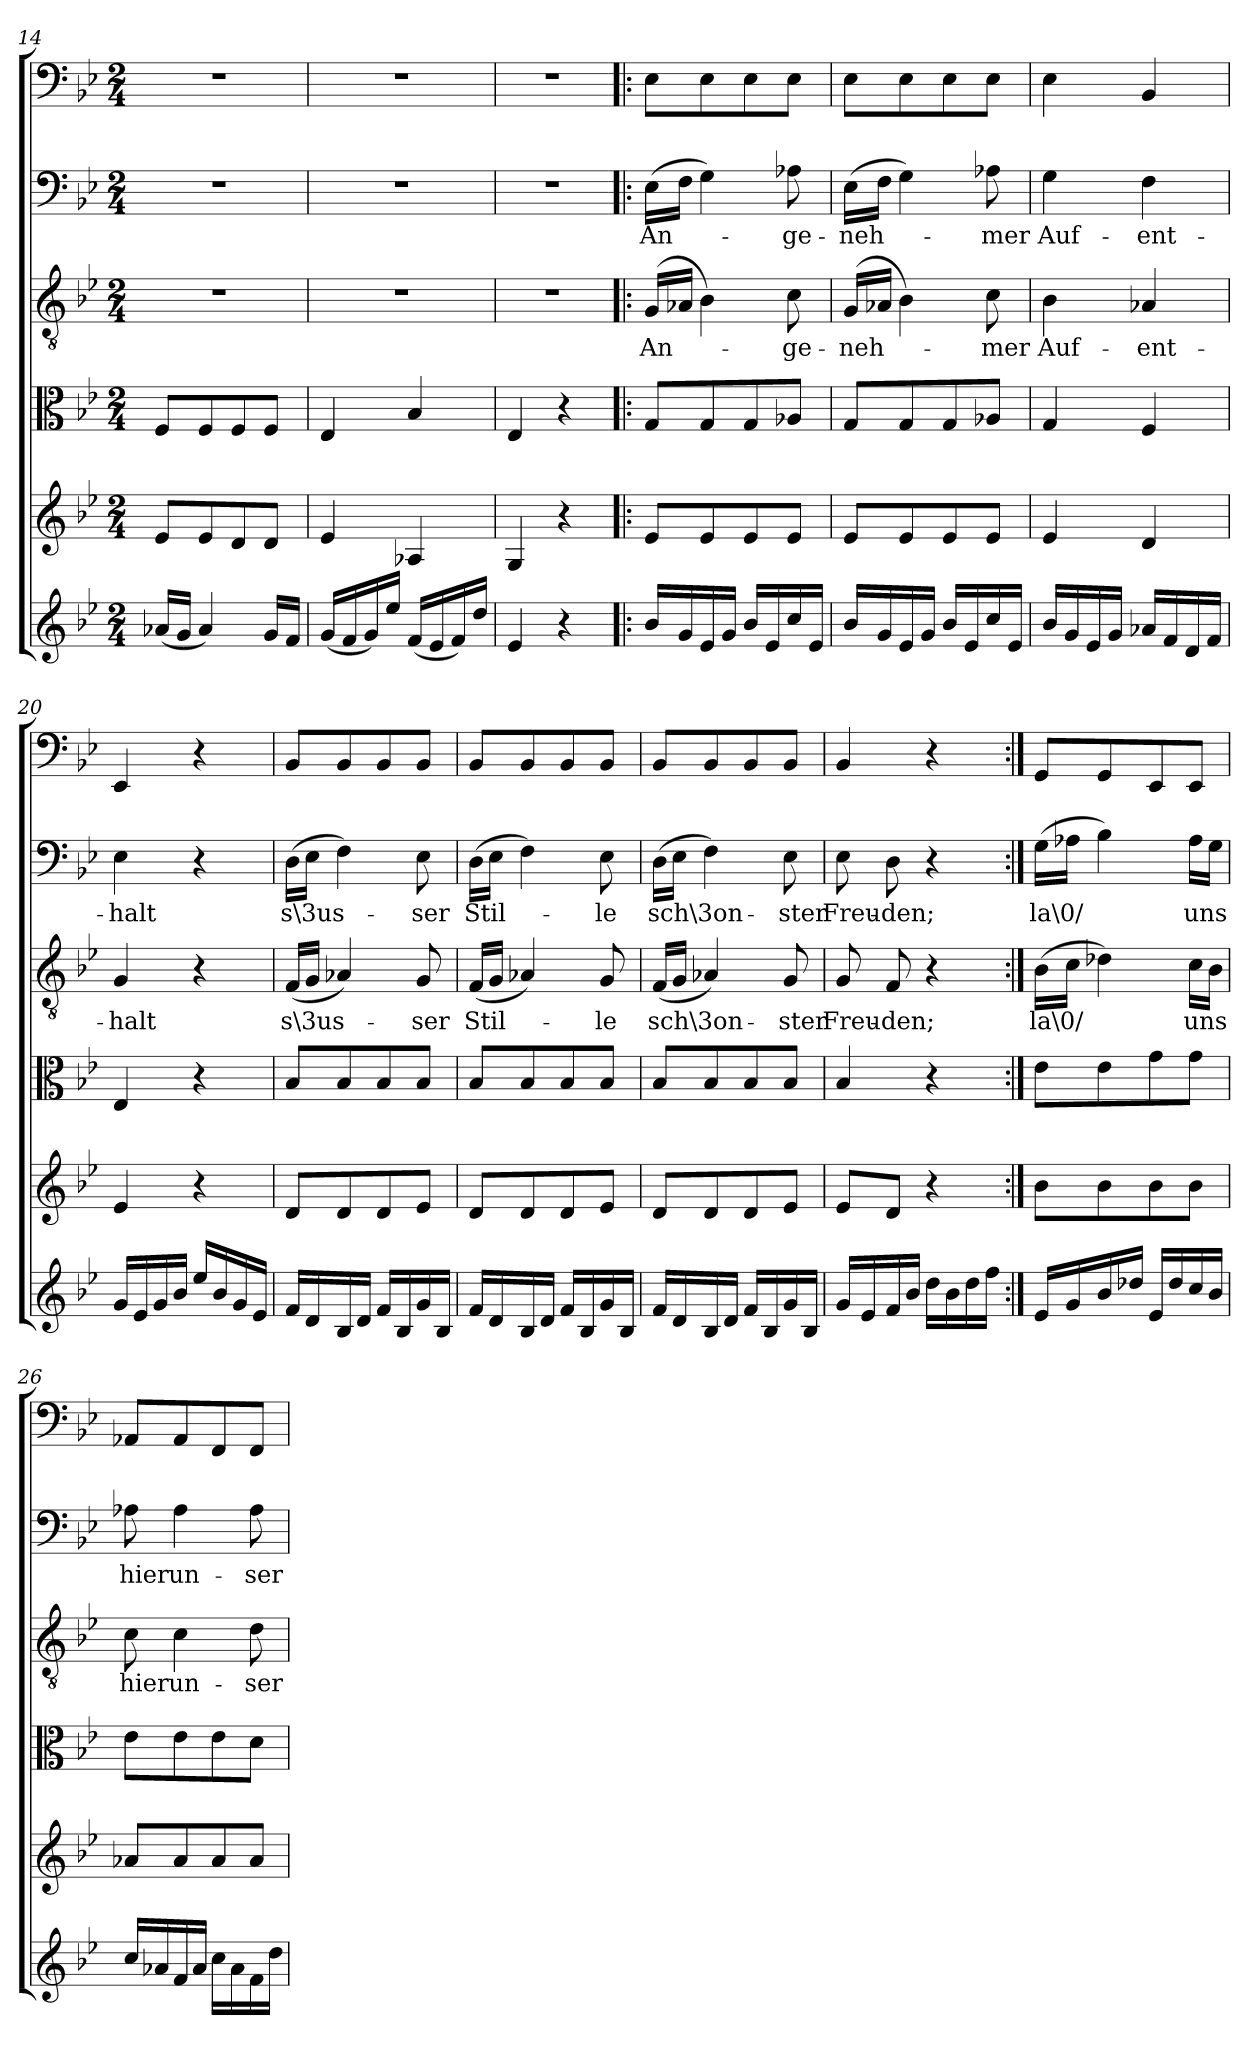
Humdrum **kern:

**kern	**kern	**kern	**kern	**text	**kern	**text	**kern
*part6	*part5	*part4	*part3	*part3	*part2	*part2	*part1
*staff6	*staff5	*staff4	*staff3	*staff3	*staff2	*staff2	*staff1
*clefG2	*clefG2	*clefC3	*clefGv2	*	*clefF4	*	*clefF4
*k[b-e-]	*k[b-e-]	*k[b-e-]	*k[b-e-]	*	*k[b-e-]	*	*k[b-e-]
*B-:	*B-:	*B-:	*B-:	*	*B-:	*	*B-:
*M2/4	*M2/4	*M2/4	*M2/4	*	*M2/4	*	*M2/4
=14	=14	=14	=14	=14	=14	=14	=14
(16a-X/LL	8e-/L	8F/L	2r	.	2r	.	2r
16g/JJ	.	.	.	.	.	.	.
4a-/)	8e-/	8F/	.	.	.	.	.
.	8d/	8F/	.	.	.	.	.
16g/LL	8d/J	8F/J	.	.	.	.	.
16f/JJ	.	.	.	.	.	.	.
=15	=15	=15	=15	=15	=15	=15	=15
(16g/LL	4e-/	4E-/	2r	.	2r	.	2r
16f/	.	.	.	.	.	.	.
16g/)	.	.	.	.	.	.	.
16ee-/JJ	.	.	.	.	.	.	.
(16f/LL	4A-X/	4B-/	.	.	.	.	.
16e-/	.	.	.	.	.	.	.
16f/)	.	.	.	.	.	.	.
16dd/JJ	.	.	.	.	.	.	.
=16	=16	=16	=16	=16	=16	=16	=16
4e-/	4G/	4E-/	2r	.	2r	.	2r
4r	4r	4r	.	.	.	.	.
=17!|:	=17!|:	=17!|:	=17!|:	=17!|:	=17!|:	=17!|:	=17!|:
16b-/LL	8e-/L	8G/L	(16G/LL	An-	(16E-\LL	An-	8E-\L
16g/	.	.	16A-X/JJ	.	16F\JJ	.	.
16e-/	8e-/	8G/	4B-\)	.	4G\)	.	8E-\
16g/JJ	.	.	.	.	.	.	.
16b-/LL	8e-/	8G/	.	.	.	.	8E-\
16e-/	.	.	.	.	.	.	.
16cc/	8e-/J	8A-X/J	8c\	-ge-	8A-X\	-ge-	8E-\J
16e-/JJ	.	.	.	.	.	.	.
=18	=18	=18	=18	=18	=18	=18	=18
16b-/LL	8e-/L	8G/L	(16G/LL	-neh-	(16E-\LL	-neh-	8E-\L
16g/	.	.	16A-X/JJ	.	16F\JJ	.	.
16e-/	8e-/	8G/	4B-\)	.	4G\)	.	8E-\
16g/JJ	.	.	.	.	.	.	.
16b-/LL	8e-/	8G/	.	.	.	.	8E-\
16e-/	.	.	.	.	.	.	.
16cc/	8e-/J	8A-X/J	8c\	-mer	8A-X\	-mer	8E-\J
16e-/JJ	.	.	.	.	.	.	.
=19	=19	=19	=19	=19	=19	=19	=19
16b-/LL	4e-/	4G/	4B-\	Auf-	4G\	Auf-	4E-\
16g/	.	.	.	.	.	.	.
16e-/	.	.	.	.	.	.	.
16g/JJ	.	.	.	.	.	.	.
16a-X/LL	4d/	4F/	4A-X/	-ent-	4F\	-ent-	4BB-/
16f/	.	.	.	.	.	.	.
16d/	.	.	.	.	.	.	.
16f/JJ	.	.	.	.	.	.	.
=20	=20	=20	=20	=20	=20	=20	=20
16g/LL	4e-/	4E-/	4G/	-halt	4E-\	-halt	4EE-/
16e-/	.	.	.	.	.	.	.
16g/	.	.	.	.	.	.	.
16b-/JJ	.	.	.	.	.	.	.
16ee-/LL	4r	4r	4r	.	4r	.	4r
16b-/	.	.	.	.	.	.	.
16g/	.	.	.	.	.	.	.
16e-/JJ	.	.	.	.	.	.	.
=21	=21	=21	=21	=21	=21	=21	=21
16f/LL	8d/L	8B-/L	(16F/LL	s\3us-	(16D\LL	s\3us-	8BB-/L
16d/	.	.	16G/JJ	.	16E-\JJ	.	.
16B-/	8d/	8B-/	4A-X/)	.	4F\)	.	8BB-/
16d/JJ	.	.	.	.	.	.	.
16f/LL	8d/	8B-/	.	.	.	.	8BB-/
16B-/	.	.	.	.	.	.	.
16g/	8e-/J	8B-/J	8G/	-ser	8E-\	-ser	8BB-/J
16B-/JJ	.	.	.	.	.	.	.
=22	=22	=22	=22	=22	=22	=22	=22
16f/LL	8d/L	8B-/L	(16F/LL	Stil-	(16D\LL	Stil-	8BB-/L
16d/	.	.	16G/JJ	.	16E-\JJ	.	.
16B-/	8d/	8B-/	4A-X/)	.	4F\)	.	8BB-/
16d/JJ	.	.	.	.	.	.	.
16f/LL	8d/	8B-/	.	.	.	.	8BB-/
16B-/	.	.	.	.	.	.	.
16g/	8e-/J	8B-/J	8G/	-le	8E-\	-le	8BB-/J
16B-/JJ	.	.	.	.	.	.	.
=23	=23	=23	=23	=23	=23	=23	=23
16f/LL	8d/L	8B-/L	(16F/LL	sch\3on-	(16D\LL	sch\3on-	8BB-/L
16d/	.	.	16G/JJ	.	16E-\JJ	.	.
16B-/	8d/	8B-/	4A-X/)	.	4F\)	.	8BB-/
16d/JJ	.	.	.	.	.	.	.
16f/LL	8d/	8B-/	.	.	.	.	8BB-/
16B-/	.	.	.	.	.	.	.
16g/	8e-/J	8B-/J	8G/	-ster	8E-\	-ster	8BB-/J
16B-/JJ	.	.	.	.	.	.	.
=24	=24	=24	=24	=24	=24	=24	=24
16g/LL	8e-/L	4B-/	8G/	Freu-	8E-\	Freu-	4BB-/
16e-/	.	.	.	.	.	.	.
16f/	8d/J	.	8F/	-den;	8D\	-den;	.
16b-/JJ	.	.	.	.	.	.	.
16dd\LL	4r	4r	4r	.	4r	.	4r
16b-\	.	.	.	.	.	.	.
16dd\	.	.	.	.	.	.	.
16ff\JJ	.	.	.	.	.	.	.
=25:|!	=25:|!	=25:|!	=25:|!	=25:|!	=25:|!	=25:|!	=25:|!
16e-/LL	8b-\L	8e-\L	(16B-\LL	la\0/	(16G\LL	la\0/	8GG/L
16g/	.	.	16c\JJ	.	16A-X\JJ	.	.
16b-/	8b-\	8e-\	4d-X\)	.	4B-\)	.	8GG/
16dd-X/JJ	.	.	.	.	.	.	.
16e-/LL	8b-\	8g\	.	.	.	.	8EE-/
16dd-/	.	.	.	.	.	.	.
16cc/	8b-\J	8g\J	16c\LL	uns	16A-\LL	uns	8EE-/J
16b-/JJ	.	.	16B-\JJ	.	16G\JJ	.	.
=26	=26	=26	=26	=26	=26	=26	=26
16cc/LL	8a-X/L	8e-\L	8c\	hier	8A-X\	hier	8AA-X/L
16a-X/	.	.	.	.	.	.	.
16f/	8a-/	8e-\	4c\	un-	4A-\	un-	8AA-/
16a-/JJ	.	.	.	.	.	.	.
16cc\LL	8a-/	8e-\	.	.	.	.	8FF/
16a-\	.	.	.	.	.	.	.
16f\	8a-/J	8d\J	8d\	-ser	8A-\	-ser	8FF/J
16dd\JJ	.	.	.	.	.	.	.
=	=	=	=	=	=	=	=
*-	*-	*-	*-	*-	*-	*-	*-
